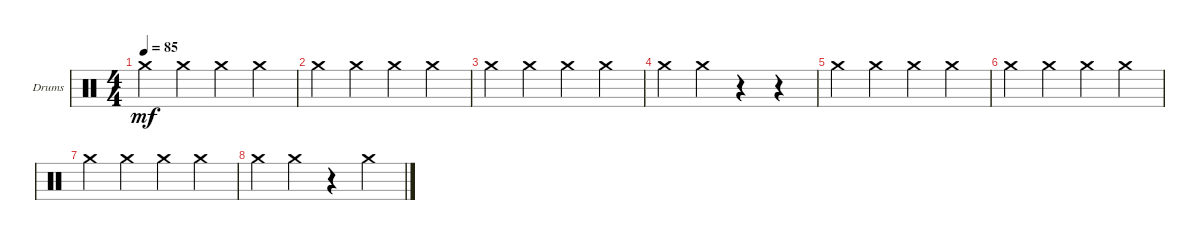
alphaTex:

\defaultSystemsLayout 4
\bracketExtendMode groupsimilarinstruments
\firstSystemTrackNameOrientation horizontal
\otherSystemsTrackNameOrientation horizontal
\track ("Drumkit" "Drums") {solo instrument percussion}
\staff {score}
\articulation defaults
\ts (4 4)
\tempo 85
\clef neutral
\ks c "Crash medium (hit)".4{dy mf} "Crash medium (hit)".4 "Crash medium (hit)".4 "Crash medium (hit)".4
|
"Crash medium (hit)".4 "Crash medium (hit)".4 "Crash medium (hit)".4 "Crash medium (hit)".4 |
"Crash medium (hit)".4 "Crash medium (hit)".4 "Crash medium (hit)".4 "Crash medium (hit)".4 |
"Crash medium (hit)".4 "Crash medium (hit)".4 r.4 r.4 |
"Crash medium (hit)".4 "Crash medium (hit)".4 "Crash medium (hit)".4 "Crash medium (hit)".4 |
"Crash medium (hit)".4 "Crash medium (hit)".4 "Crash medium (hit)".4 "Crash medium (hit)".4 |
"Crash medium (hit)".4 "Crash medium (hit)".4 "Crash medium (hit)".4 "Crash medium (hit)".4 |
"Crash medium (hit)".4 "Crash medium (hit)".4 r.4 "Crash medium (hit)".4
